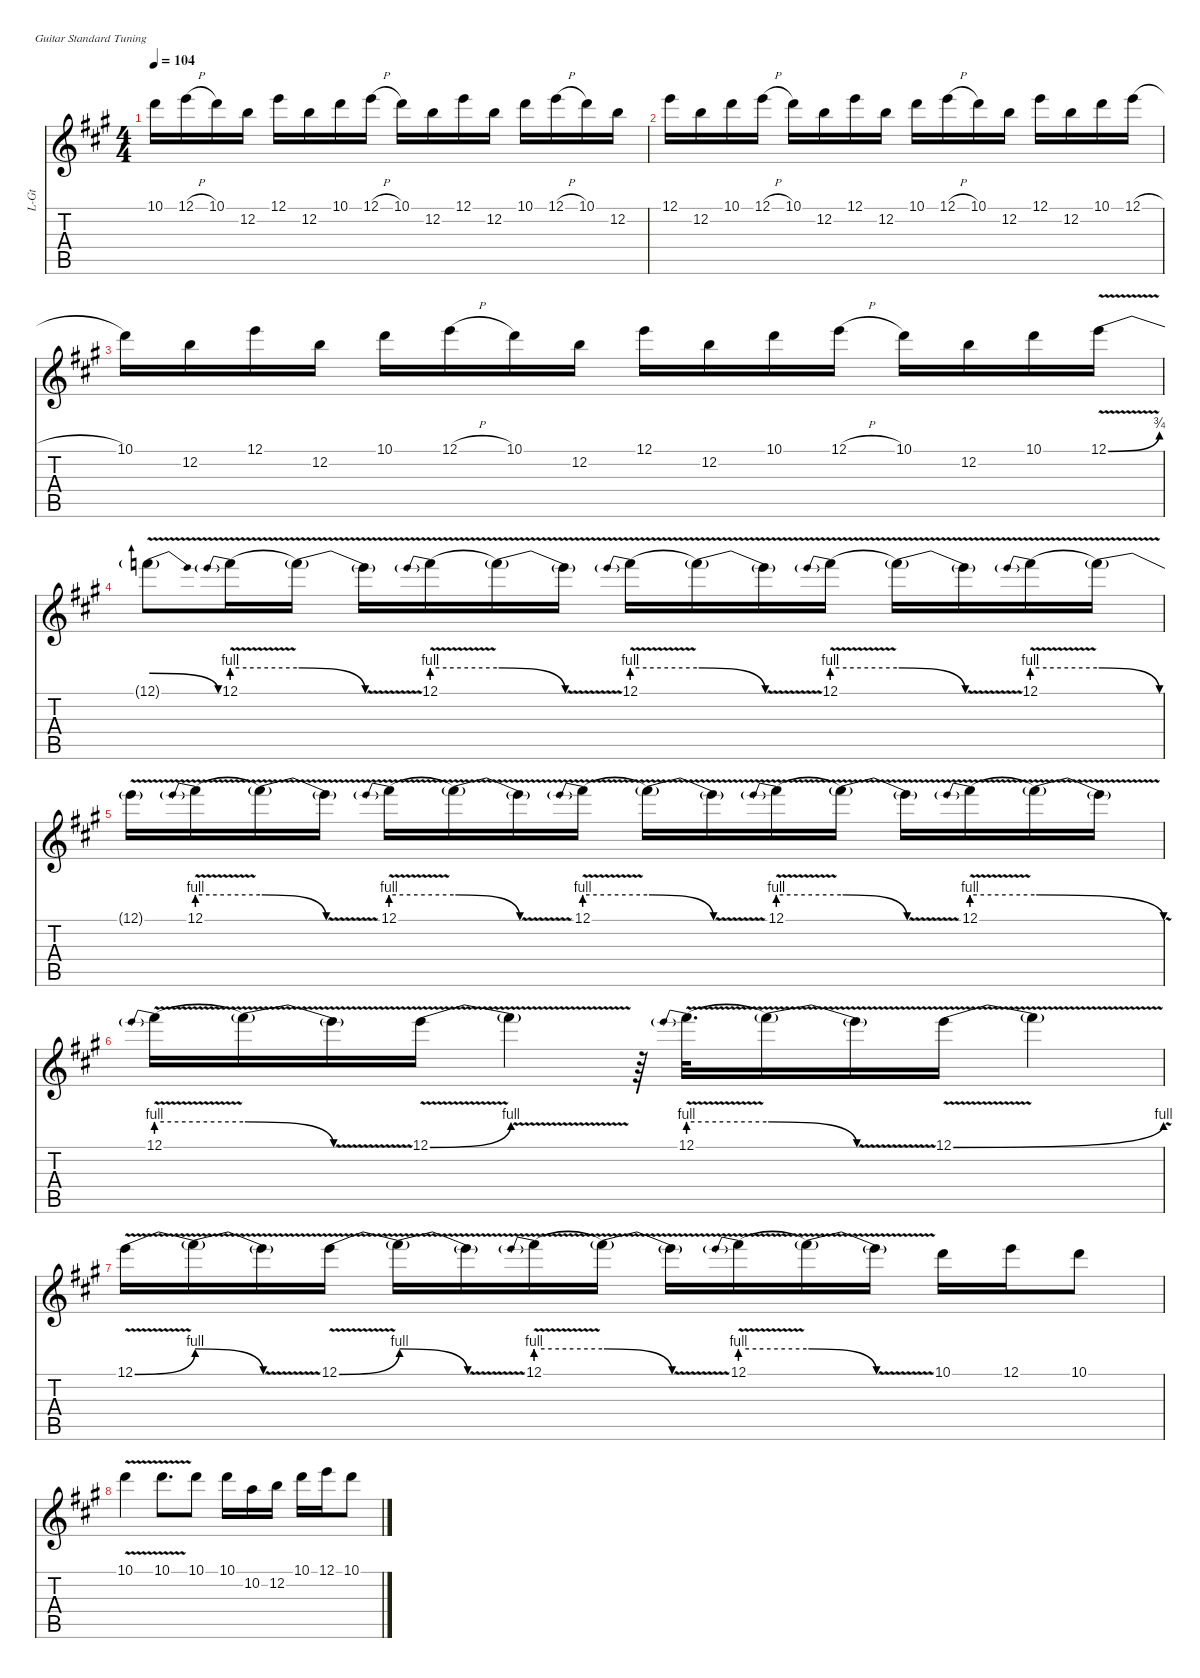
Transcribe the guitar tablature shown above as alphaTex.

\hideDynamics
\bracketExtendMode nobrackets
\otherSystemsTrackNameOrientation horizontal
\track ("Lead Guitar" "L-Gt") {defaultSystemsLayout 4 mute instrument overdrivenguitar}
\staff {score tabs}
\tuning (E4 B3 G3 D3 A2 E2)
\ts (4 4)
\tempo 104
\clef g2
\ks a
10.1{acc forcenatural}.16{dy ff beam Down} 12.1{h acc forcenatural}.16{beam Down} 10.1{acc forcenatural}.16{beam Down} 12.2{acc forcenatural}.16{beam Down} 12.1{acc forcenatural}.16{beam Down} 12.2{acc forcenatural}.16{beam Down} 10.1{acc forcenatural}.16{beam Down} 12.1{h acc forcenatural}.16{beam Down} 10.1{acc forcenatural}.16{beam Down} 12.2{acc forcenatural}.16{beam Down} 12.1{acc forcenatural}.16{beam Down} 12.2{acc forcenatural}.16{beam Down} 10.1{acc forcenatural}.16{beam Down} 12.1{h acc forcenatural}.16{beam Down} 10.1{acc forcenatural}.16{beam Down} 12.2{acc forcenatural}.16{beam Down} |
12.1{acc forcenatural}.16{beam Down} 12.2{acc forcenatural}.16{beam Down} 10.1{acc forcenatural}.16{beam Down} 12.1{h acc forcenatural}.16{beam Down} 10.1{acc forcenatural}.16{beam Down} 12.2{acc forcenatural}.16{beam Down} 12.1{acc forcenatural}.16{beam Down} 12.2{acc forcenatural}.16{beam Down} 10.1{acc forcenatural}.16{beam Down} 12.1{h acc forcenatural}.16{beam Down} 10.1{acc forcenatural}.16{beam Down} 12.2{acc forcenatural}.16{beam Down} 12.1{acc forcenatural}.16{beam Down} 12.2{acc forcenatural}.16{beam Down} 10.1{acc forcenatural}.16{beam Down} 12.1{h acc forcenatural}.16{beam Down} |
10.1{acc forcenatural}.16{beam Down} 12.2{acc forcenatural}.16{beam Down} 12.1{acc forcenatural}.16{beam Down} 12.2{acc forcenatural}.16{beam Down} 10.1{acc forcenatural}.16{beam Down} 12.1{h acc forcenatural}.16{beam Down} 10.1{acc forcenatural}.16{beam Down} 12.2{acc forcenatural}.16{beam Down} 12.1{acc forcenatural}.16{beam Down} 12.2{acc forcenatural}.16{beam Down} 10.1{acc forcenatural}.16{beam Down} 12.1{h acc forcenatural}.16{beam Down} 10.1{acc forcenatural}.16{beam Down} 12.2{acc forcenatural}.16{beam Down} 10.1{acc forcenatural}.16{beam Down} 12.1{be (bend 1.2 0 24.599999999999998 3) v acc forcenatural}.16{beam Down} |
12.1{be (release 9.6 3 29.4 0) v t}.8{beam Down} 12.1{be (prebend 0 4 60 4) v}.16{beam Down} 12.1{be (release 25.2 4 59.4 0) v t}.16{beam Down} 12.1{v t acc forcenatural}.16{beam Down} 12.1{be (prebend 0 4 60 4) v}.16{beam Down} 12.1{be (release 25.2 4 59.4 0) v t}.16{beam Down} 12.1{v t acc forcenatural}.16{beam Down} 12.1{be (prebend 0 4 60 4) v}.16{beam Down} 12.1{be (release 25.2 4 59.4 0) v t}.16{beam Down} 12.1{v t acc forcenatural}.16{beam Down} 12.1{be (prebend 0 4 60 4) v}.16{beam Down} 12.1{be (release 25.2 4 59.4 0) v t}.16{beam Down} 12.1{v t acc forcenatural}.16{beam Down} 12.1{be (prebend 0 4 60 4) v}.16{beam Down} 12.1{be (release 23.4 4 56.4 0) v t}.16{beam Down} |
12.1{v t acc forcenatural}.16{beam Down} 12.1{be (prebend 0 4 60 4) v}.16{beam Down} 12.1{be (release 12.6 4 46.8 0) v t}.16{beam Down} 12.1{v t acc forcenatural}.16{beam Down} 12.1{be (prebend 0 4 60 4) v}.16{beam Down} 12.1{be (release 12.6 4 46.8 0) v t}.16{beam Down} 12.1{v t acc forcenatural}.16{beam Down} 12.1{be (prebend 0 4 60 4) v}.16{beam Down} 12.1{be (release 12.6 4 46.8 0) v t}.16{beam Down} 12.1{v t acc forcenatural}.16{beam Down} 12.1{be (prebend 0 4 60 4) v}.16{beam Down} 12.1{be (release 12.6 4 46.8 0) v t}.16{beam Down} 12.1{v t acc forcenatural}.16{beam Down} 12.1{be (prebend 0 4 60 4) v}.16{beam Down} 12.1{be (release 12.6 4 46.8 0) v t}.16{beam Down} 12.1{v t acc forcenatural}.16{beam Down} |
12.1{be (prebend 0 4 60 4) v}.16{beam Down} 12.1{be (release 12.6 4 46.8 0) v t}.16{beam Down} 12.1{v t acc forcenatural}.16{beam Down} 12.1{be (bend 4.8 0 37.8 4) v acc forcenatural}.16{beam Down} 12.1{v t}.4{beam Down} r.64{beam Down} 12.1{be (prebend 0 4 60 4) v}.32{d beam Down} 12.1{be (release 12.6 4 46.8 0) v t}.16{beam Down} 12.1{v t acc forcenatural}.16{beam Down} 12.1{be (bend 4.8 0 37.8 4) v acc forcenatural}.16{beam Down} 12.1{v t}.4{beam Down} |
12.1{be (bend 0.6 0 6.6 4) v acc forcenatural}.16{beam Down} 12.1{be (release 24.599999999999998 4 56.4 0) v t}.16{beam Down} 12.1{v t acc forcenatural}.16{beam Down} 12.1{be (bend 0.6 0 6.6 4) v acc forcenatural}.16{beam Down} 12.1{be (release 24.599999999999998 4 56.4 0) v t}.16{beam Down} 12.1{v t acc forcenatural}.16{beam Down} 12.1{be (prebend 0 4 60 4) v}.16{beam Down} 12.1{be (release 25.2 4 59.4 0) v t}.16{beam Down} 12.1{v t acc forcenatural}.16{beam Down} 12.1{be (prebend 0 4 60 4) v}.16{beam Down} 12.1{be (release 25.2 4 59.4 0) v t}.16{beam Down} 12.1{v t acc forcenatural}.16{beam Down} 10.1{acc forcenatural}.16{beam Down} 12.1{acc forcenatural}.16{beam Down} 10.1{acc forcenatural}.8{beam Down} |
10.1{v acc forcenatural}.4{beam Down} 10.1{v acc forcenatural}.8{d beam Down} 10.1{acc forcenatural}.8{beam Down} 10.1{acc forcenatural}.16{beam Down} 10.2{acc forcenatural}.16{beam Down} 12.2{acc forcenatural}.16{beam Down} 10.1{acc forcenatural}.16{beam Down} 12.1{acc forcenatural}.16{beam Down} 10.1{acc forcenatural}.8{beam Down}
